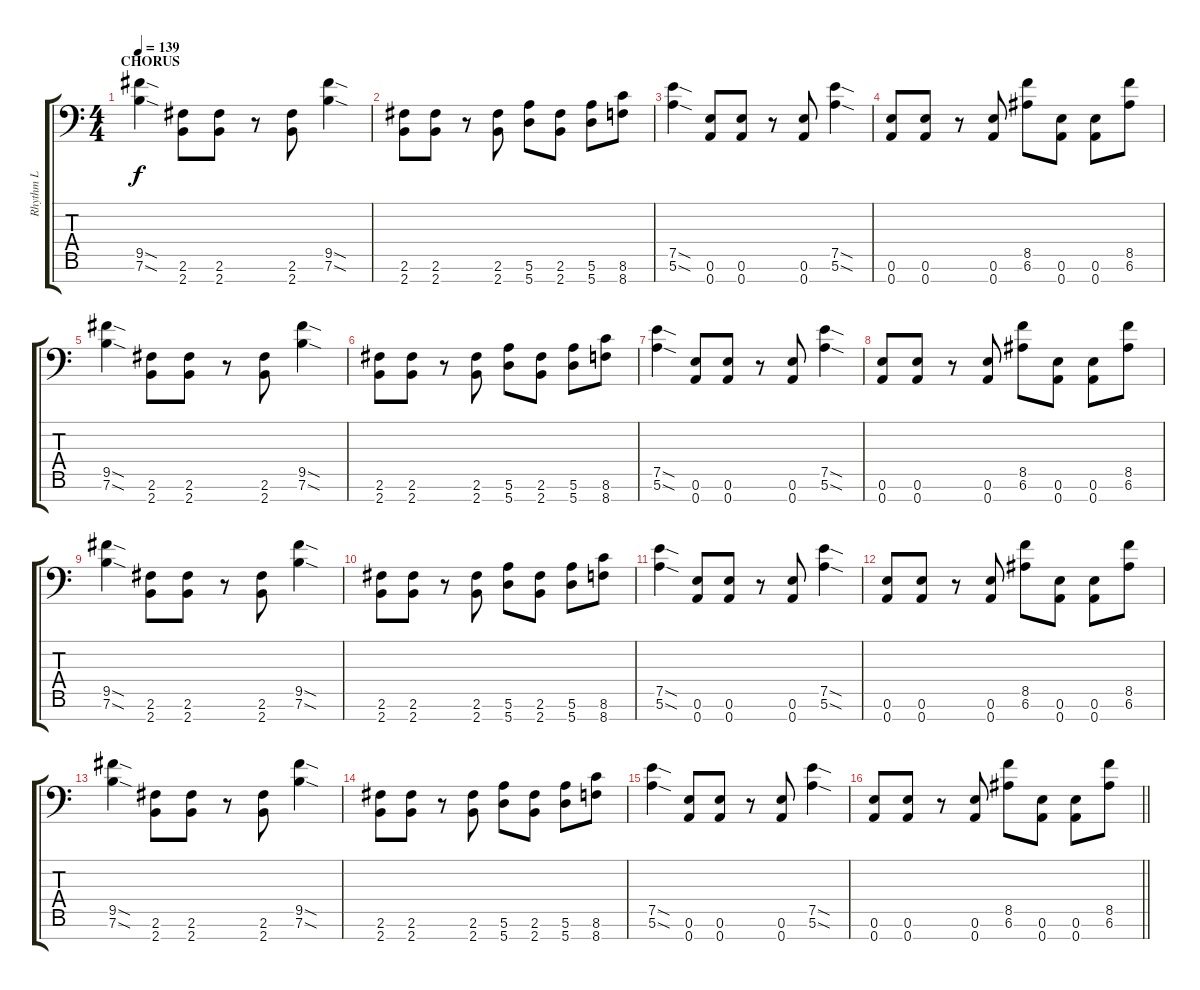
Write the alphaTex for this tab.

\track ("Rhythm L" "Rhythm L") {instrument distortionguitar}
\staff {score tabs}
\tuning (E4 B3 G3 D3 A2 E2 A1) {hide}
\ts (4 4)
\section ("" "CHORUS")
\tempo 139
\clef f4
\ks c
(9.5{sod} 7.6{sod}).4{dy f} (2.6 2.7).8 (2.6 2.7).8 r.8 (2.6 2.7).8 (9.5{sod} 7.6{sod}).4 |
(2.6 2.7).8 (2.6 2.7).8 r.8 (2.6 2.7).8 (5.6 5.7).8 (2.6 2.7).8 (5.6 5.7).8 (8.6 8.7).8 |
(7.5{sod} 5.6{sod}).4 (0.6 0.7).8 (0.6 0.7).8 r.8 (0.6 0.7).8 (7.5{sod} 5.6{sod}).4 |
(0.6 0.7).8 (0.6 0.7).8 r.8 (0.6 0.7).8 (8.5 6.6).8 (0.6 0.7).8 (0.6 0.7).8 (8.5 6.6).8 |
(9.5{sod} 7.6{sod}).4 (2.6 2.7).8 (2.6 2.7).8 r.8 (2.6 2.7).8 (9.5{sod} 7.6{sod}).4 |
(2.6 2.7).8 (2.6 2.7).8 r.8 (2.6 2.7).8 (5.6 5.7).8 (2.6 2.7).8 (5.6 5.7).8 (8.6 8.7).8 |
(7.5{sod} 5.6{sod}).4 (0.6 0.7).8 (0.6 0.7).8 r.8 (0.6 0.7).8 (7.5{sod} 5.6{sod}).4 |
(0.6 0.7).8 (0.6 0.7).8 r.8 (0.6 0.7).8 (8.5 6.6).8 (0.6 0.7).8 (0.6 0.7).8 (8.5 6.6).8 |
(9.5{sod} 7.6{sod}).4 (2.6 2.7).8 (2.6 2.7).8 r.8 (2.6 2.7).8 (9.5{sod} 7.6{sod}).4 |
(2.6 2.7).8 (2.6 2.7).8 r.8 (2.6 2.7).8 (5.6 5.7).8 (2.6 2.7).8 (5.6 5.7).8 (8.6 8.7).8 |
(7.5{sod} 5.6{sod}).4 (0.6 0.7).8 (0.6 0.7).8 r.8 (0.6 0.7).8 (7.5{sod} 5.6{sod}).4 |
(0.6 0.7).8 (0.6 0.7).8 r.8 (0.6 0.7).8 (8.5 6.6).8 (0.6 0.7).8 (0.6 0.7).8 (8.5 6.6).8 |
(9.5{sod} 7.6{sod}).4 (2.6 2.7).8 (2.6 2.7).8 r.8 (2.6 2.7).8 (9.5{sod} 7.6{sod}).4 |
(2.6 2.7).8 (2.6 2.7).8 r.8 (2.6 2.7).8 (5.6 5.7).8 (2.6 2.7).8 (5.6 5.7).8 (8.6 8.7).8 |
(7.5{sod} 5.6{sod}).4 (0.6 0.7).8 (0.6 0.7).8 r.8 (0.6 0.7).8 (7.5{sod} 5.6{sod}).4 |
\barLineRight lightlight
(0.6 0.7).8 (0.6 0.7).8 r.8 (0.6 0.7).8 (8.5 6.6).8 (0.6 0.7).8 (0.6 0.7).8 (8.5 6.6).8
